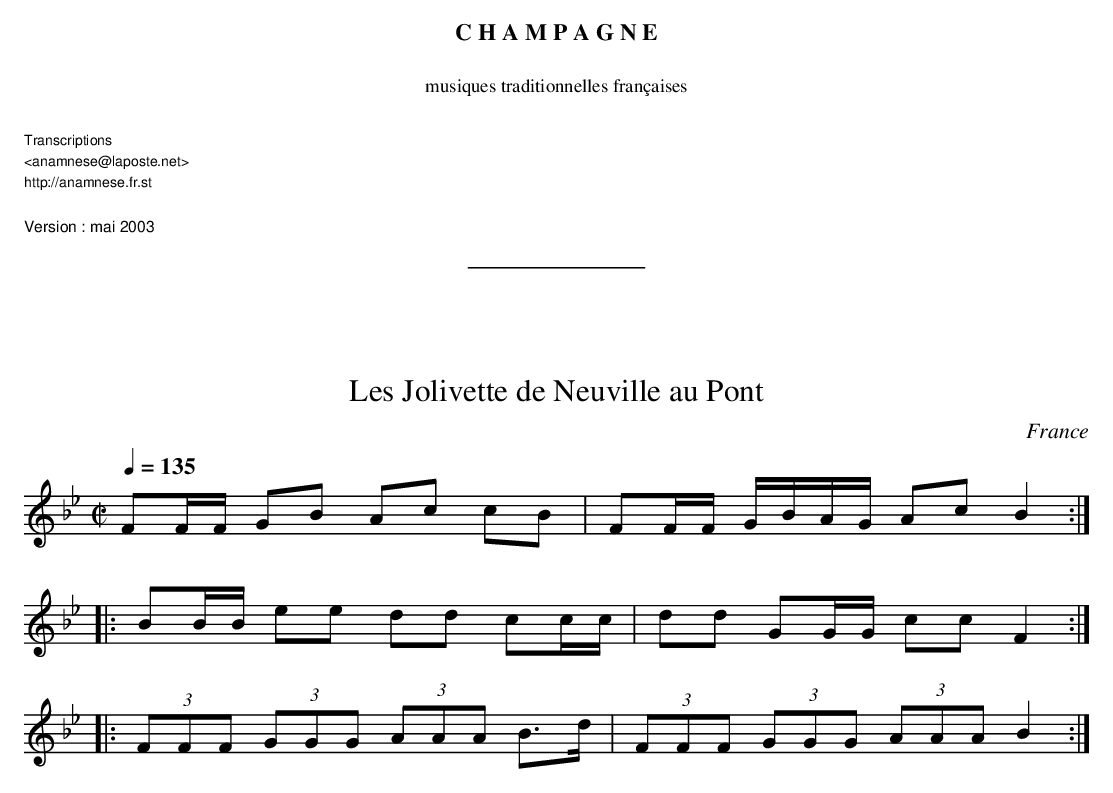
X:1
T:Les Jolivette de Neuville au Pont
O:France
M:C|
L:1/8
Q:1/4=135
K:Bb
FF/F/ GB Ac cB | FF/F/ G/B/A/G/ Ac B2 ::
BB/B/ ee dd cc/c/ | dd GG/G/ cc F2 ::
(3FFF (3GGG (3AAA B>d | (3FFF (3GGG (3AAA B2 :|
